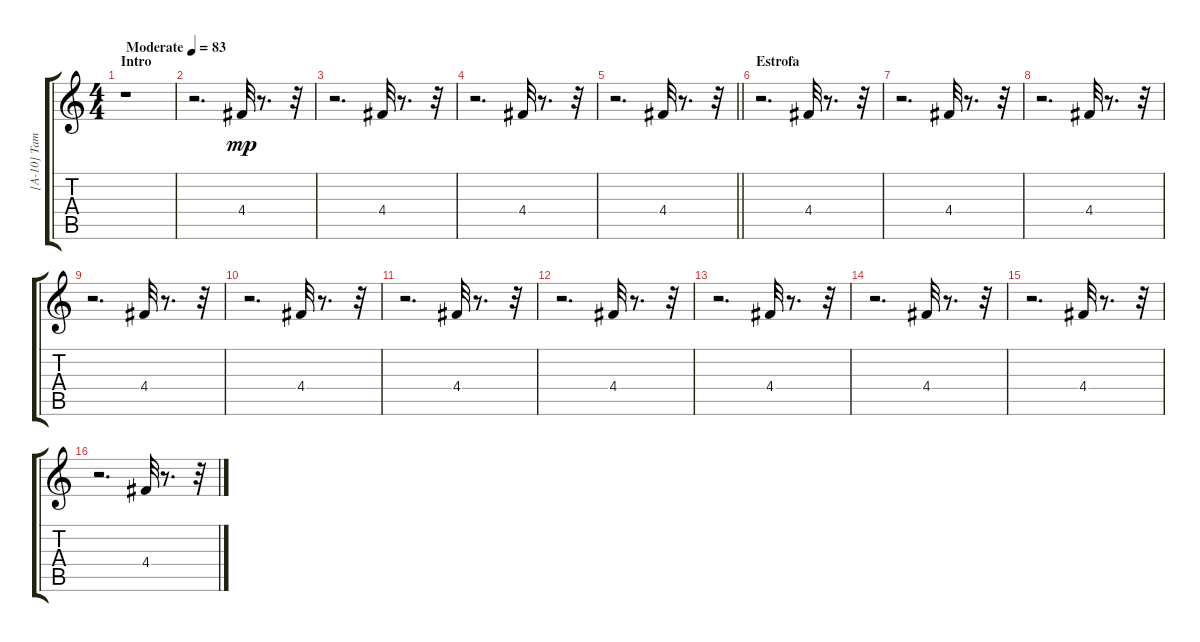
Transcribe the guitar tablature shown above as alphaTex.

\track ("[A-10] Tambourin" "[A-10] Tam") {instrument distortionguitar}
\staff {score tabs}
\tuning (E4 B3 G3 D3 A2 E2) {hide}
\ts (4 4)
\section ("" "Intro")
\tempo (83 "Moderate")
\clef g2
\ks c
r.1{dy mp instrument distortionguitar} |
r.2{d} 4.4.32 r.8{d} r.32 |
r.2{d} 4.4.32 r.8{d} r.32 |
r.2{d} 4.4.32 r.8{d} r.32 |
\barLineRight lightlight
r.2{d} 4.4.32 r.8{d} r.32 |
\section ("" "Estrofa")
r.2{d} 4.4.32 r.8{d} r.32 |
r.2{d} 4.4.32 r.8{d} r.32 |
r.2{d} 4.4.32 r.8{d} r.32 |
r.2{d} 4.4.32 r.8{d} r.32 |
r.2{d} 4.4.32 r.8{d} r.32 |
r.2{d} 4.4.32 r.8{d} r.32 |
r.2{d} 4.4.32 r.8{d} r.32 |
r.2{d} 4.4.32 r.8{d} r.32 |
r.2{d} 4.4.32 r.8{d} r.32 |
r.2{d} 4.4.32 r.8{d} r.32 |
r.2{d} 4.4.32 r.8{d} r.32
